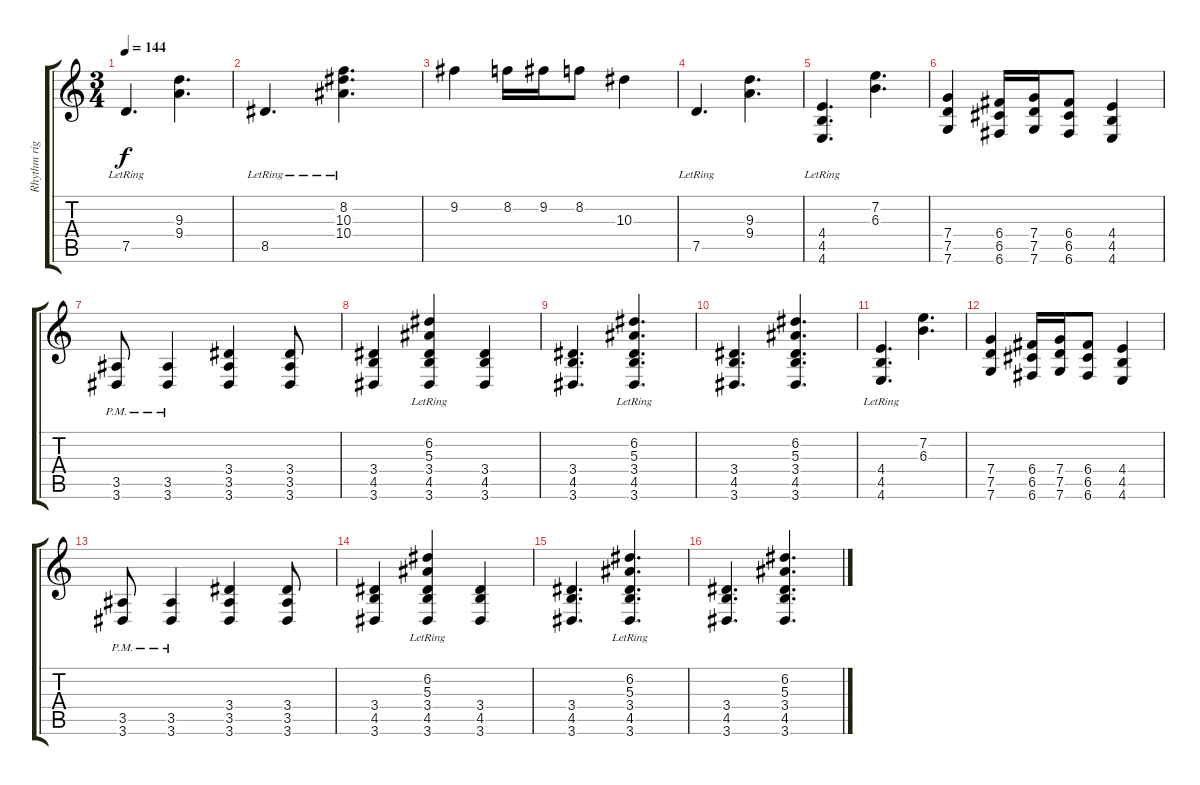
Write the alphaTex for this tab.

\track ("Rhythm right" "Rhythm rig") {instrument overdrivenguitar}
\staff {score tabs}
\tuning (D4 A3 F3 C3 G2 C2) {hide}
\ts (3 4)
\tempo 144
\clef g2
\ks c
7.5{lr}.4{d dy f} (9.3 9.4).4{d} |
8.5{lr}.4{d} (8.2 10.3{lr} 10.4{lr}).4{d} |
9.2.4 8.2.16 9.2.16 8.2.8 10.3.4 |
7.5{lr}.4{d} (9.3 9.4).4{d} |
(4.4{lr} 4.5{lr} 4.6{lr}).4{d} (7.2 6.3).4{d} |
(7.4 7.5 7.6).4 (6.4 6.5 6.6).16 (7.4 7.5 7.6).16 (6.4 6.5 6.6).8 (4.4 4.5 4.6).4 |
(3.5{pm} 3.6{pm}).8 (3.5{pm} 3.6{pm}).4 (3.4 3.5 3.6).4 (3.4 3.5 3.6).8 |
(3.4 4.5 3.6).4 (6.2{lr} 5.3{lr} 3.4 4.5 3.6).4 (3.4 4.5 3.6).4 |
(3.4 4.5 3.6).4{d} (6.2{lr} 5.3{lr} 3.4 4.5 3.6).4{d} |
(3.4 4.5 3.6).4{d} (6.2 5.3 3.4 4.5 3.6).4{d} |
(4.4{lr} 4.5{lr} 4.6{lr}).4{d} (7.2 6.3).4{d} |
(7.4 7.5 7.6).4 (6.4 6.5 6.6).16 (7.4 7.5 7.6).16 (6.4 6.5 6.6).8 (4.4 4.5 4.6).4 |
(3.5{pm} 3.6{pm}).8 (3.5{pm} 3.6{pm}).4 (3.4 3.5 3.6).4 (3.4 3.5 3.6).8 |
(3.4 4.5 3.6).4 (6.2{lr} 5.3{lr} 3.4 4.5 3.6).4 (3.4 4.5 3.6).4 |
(3.4 4.5 3.6).4{d} (6.2{lr} 5.3{lr} 3.4 4.5 3.6).4{d} |
(3.4 4.5 3.6).4{d} (6.2 5.3 3.4 4.5 3.6).4{d}
